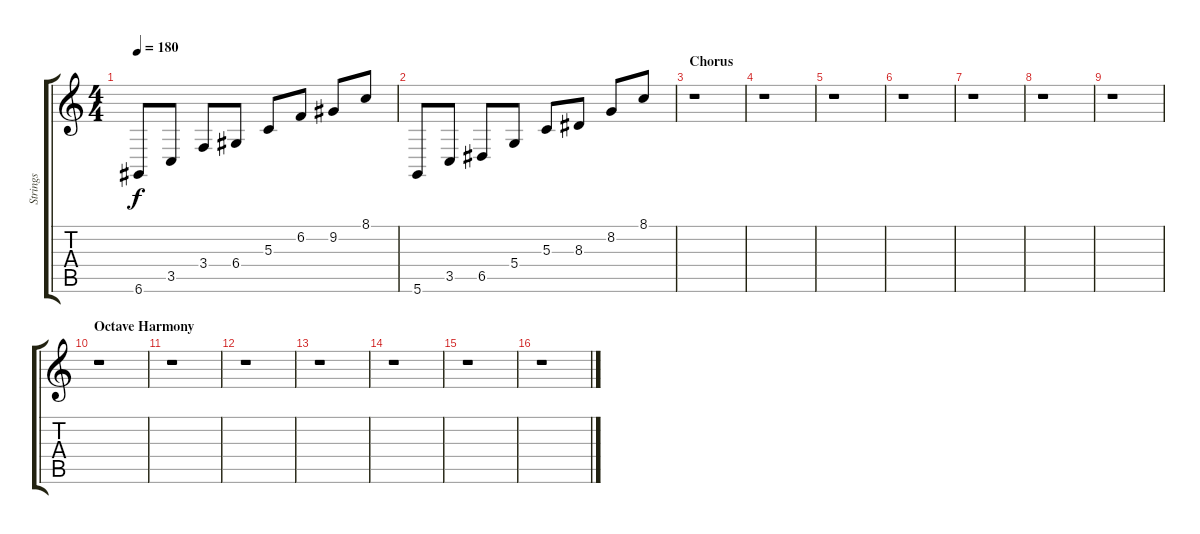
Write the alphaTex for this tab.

\track ("Strings" "Strings") {instrument pad1newage}
\staff {score tabs}
\tuning (E4 B3 G3 D3 A2 D2) {hide}
\ts (4 4)
\tempo 180
\clef g2
\ks c
6.6.8{dy f} 3.5.8 3.4.8 6.4.8 5.3.8 6.2.8 9.2.8 8.1.8 |
5.6.8 3.5.8 6.5.8 5.4.8 5.3.8 8.3.8 8.2.8 8.1.8 |
\section ("" "Chorus")
r.1 |
r.1 |
r.1 |
r.1 |
r.1 |
r.1 |
r.1 |
\section ("" "Octave Harmony")
r.1 |
r.1 |
r.1 |
r.1 |
r.1 |
r.1 |
r.1
